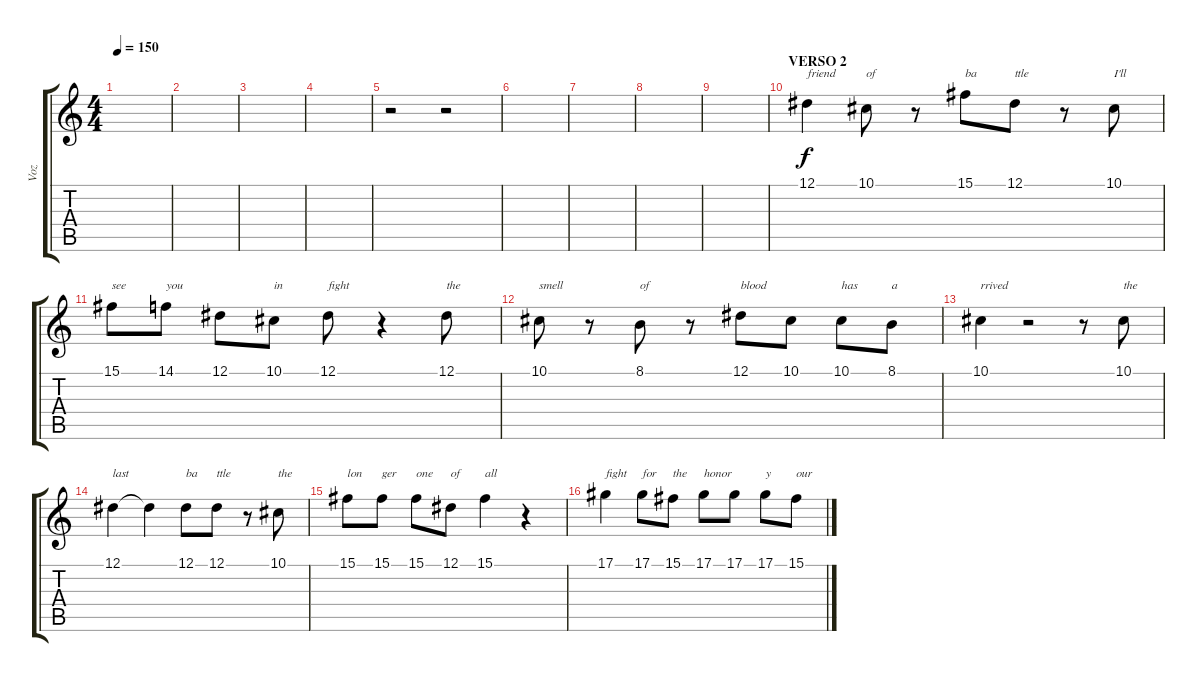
\track ("Voz" "Voz") {instrument lead6voice}
\staff {score tabs}
\tuning (Eb4 Bb3 Gb3 Db3 Ab2 Eb2) {hide}
\ts (4 4)
\tempo 150
\clef g2
\ks c
|
|
|
|
r.2 r.2 |
|
|
|
|
\section ("" "VERSO 2")
12.1.4{txt "friend"} 10.1.8{txt "of"} r.8 15.1.8{txt "ba"} 12.1.8{txt "ttle"} r.8 10.1.8{txt "I'll"} |
15.1.8{txt "see"} 14.1.8{txt "you"} 12.1.8 10.1.8{txt "in"} 12.1.8{txt "fight"} r.4 12.1.8{txt "the"} |
10.1.8{txt "smell"} r.8 8.1.8{txt "of"} r.8 12.1.8{txt "blood"} 10.1.8 10.1.8{txt "has"} 8.1.8{txt "a"} |
10.1.4{txt "rrived"} r.2 r.8 10.1.8{txt "the"} |
12.1.4{txt "last"} 12.1{t}.4 12.1.8{txt "ba"} 12.1.8{txt "ttle"} r.8 10.1.8{txt "the"} |
15.1.8{txt "lon"} 15.1.8{txt "ger"} 15.1.8{txt "one"} 12.1.8{txt "of"} 15.1.4{txt "all"} r.4 |
17.1.4{txt "fight"} 17.1.8{txt "for"} 15.1.8{txt "the"} 17.1.8{txt "honor"} 17.1.8 17.1.8{txt "y"} 15.1.8{txt "our"}
